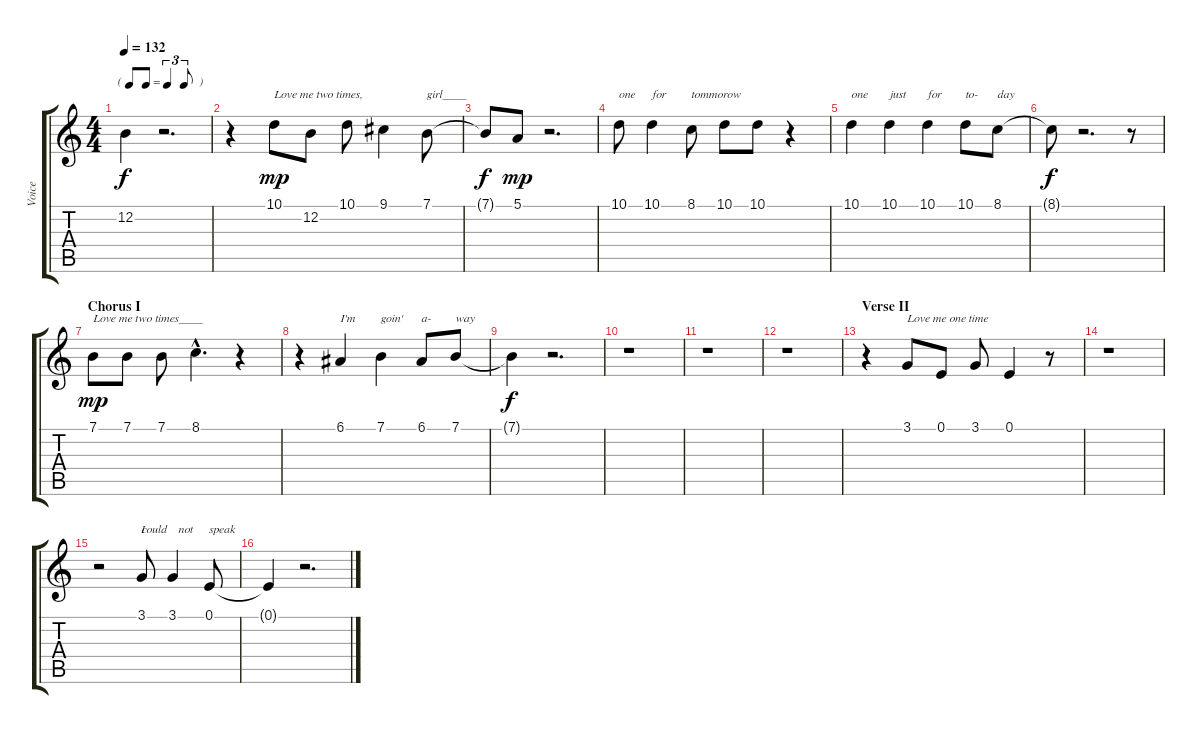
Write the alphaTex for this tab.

\track ("Voice" "Voice") {instrument harmonica}
\staff {score tabs}
\tuning (E4 B3 G3 D3 A2 E2) {hide}
\ts (4 4)
\tf triplet8th
\tempo 132
\clef g2
\ks c
12.2{t}.4{dy f} r.2{d} |
r.4 10.1.8{txt "Love me two times," dy mp} 12.2.8 10.1.8 9.1.4 7.1.8{txt "girl____"} |
7.1{t}.8{dy f} 5.1.8{dy mp} r.2{d} |
10.1.8{txt "one"} 10.1.4{txt "for"} 8.1.8{txt "tommorow"} 10.1.8 10.1.8 r.4 |
10.1.4{txt "one"} 10.1.4{txt "just"} 10.1.4{txt "for"} 10.1.8{txt "to-"} 8.1.8{txt "day"} |
8.1{t}.8{dy f} r.2{d} r.8 |
\section ("" "Chorus I")
7.1.8{txt "Love me two times____" dy mp} 7.1.8 7.1.8 8.1{hac}.4{d} r.4 |
r.4 6.1.4{txt "I'm"} 7.1.4{txt "goin'"} 6.1.8{txt "a-"} 7.1.8{txt "way"} |
7.1{t}.4{dy f} r.2{d} |
r.1 |
r.1 |
r.1 |
\section ("" "Verse II")
r.4 3.1.8{txt "Love me one time"} 0.1.8 3.1.8 0.1.4 r.8 |
r.1 |
r.2{txt "              I"} 3.1.8{txt "could"} 3.1.4{txt "  not"} 0.1.8{txt "speak"} |
0.1{t}.4 r.2{d}
